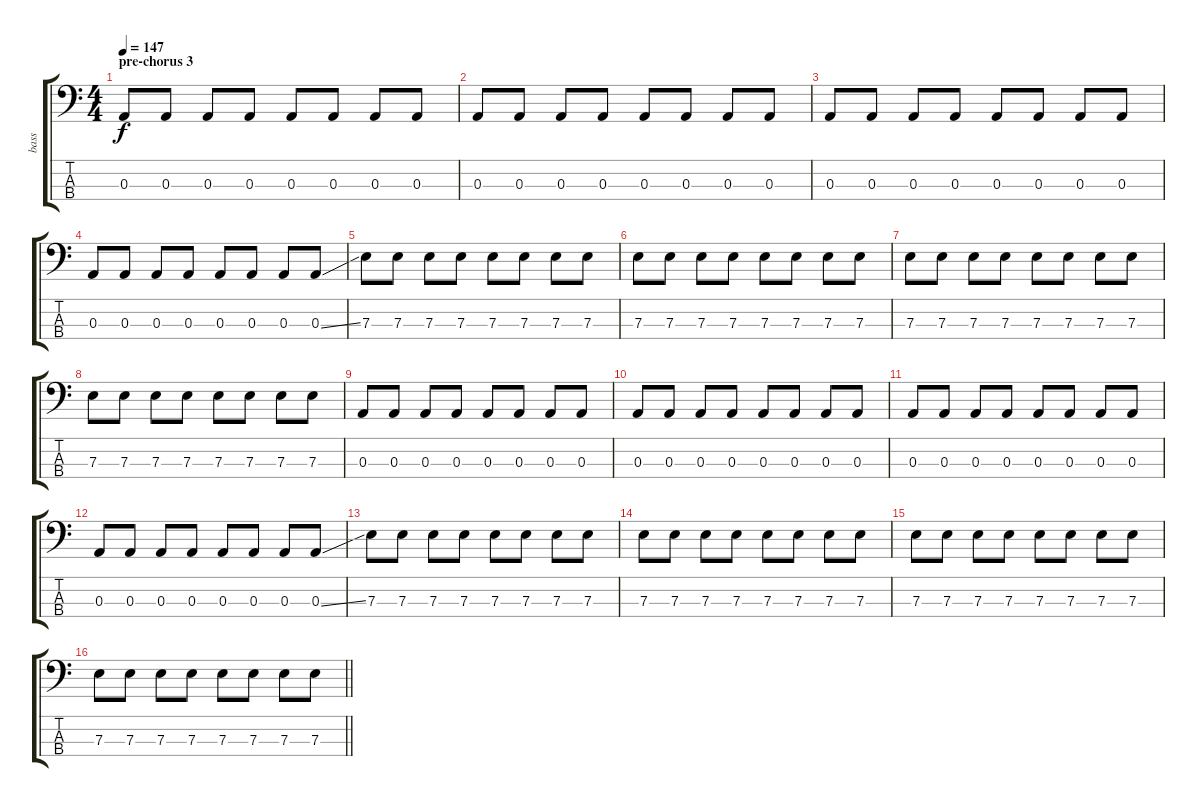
\track ("bass" "bass") {instrument overdrivenguitar}
\staff {score tabs}
\tuning (G2 D2 A1 E1) {hide}
\ts (4 4)
\section ("" "pre-chorus 3")
\tempo 147
\clef f4
\ks c
0.3.8{dy f} 0.3.8 0.3.8 0.3.8 0.3.8 0.3.8 0.3.8 0.3.8 |
0.3.8 0.3.8 0.3.8 0.3.8 0.3.8 0.3.8 0.3.8 0.3.8 |
0.3.8 0.3.8 0.3.8 0.3.8 0.3.8 0.3.8 0.3.8 0.3.8 |
0.3.8 0.3.8 0.3.8 0.3.8 0.3.8 0.3.8 0.3.8 0.3{ss}.8 |
7.3.8 7.3.8 7.3.8 7.3.8 7.3.8 7.3.8 7.3.8 7.3.8 |
7.3.8 7.3.8 7.3.8 7.3.8 7.3.8 7.3.8 7.3.8 7.3.8 |
7.3.8 7.3.8 7.3.8 7.3.8 7.3.8 7.3.8 7.3.8 7.3.8 |
7.3.8 7.3.8 7.3.8 7.3.8 7.3.8 7.3.8 7.3.8 7.3.8 |
0.3.8 0.3.8 0.3.8 0.3.8 0.3.8 0.3.8 0.3.8 0.3.8 |
0.3.8 0.3.8 0.3.8 0.3.8 0.3.8 0.3.8 0.3.8 0.3.8 |
0.3.8 0.3.8 0.3.8 0.3.8 0.3.8 0.3.8 0.3.8 0.3.8 |
0.3.8 0.3.8 0.3.8 0.3.8 0.3.8 0.3.8 0.3.8 0.3{ss}.8 |
7.3.8 7.3.8 7.3.8 7.3.8 7.3.8 7.3.8 7.3.8 7.3.8 |
7.3.8 7.3.8 7.3.8 7.3.8 7.3.8 7.3.8 7.3.8 7.3.8 |
7.3.8 7.3.8 7.3.8 7.3.8 7.3.8 7.3.8 7.3.8 7.3.8 |
\barLineRight lightlight
7.3.8 7.3.8 7.3.8 7.3.8 7.3.8 7.3.8 7.3.8 7.3.8
